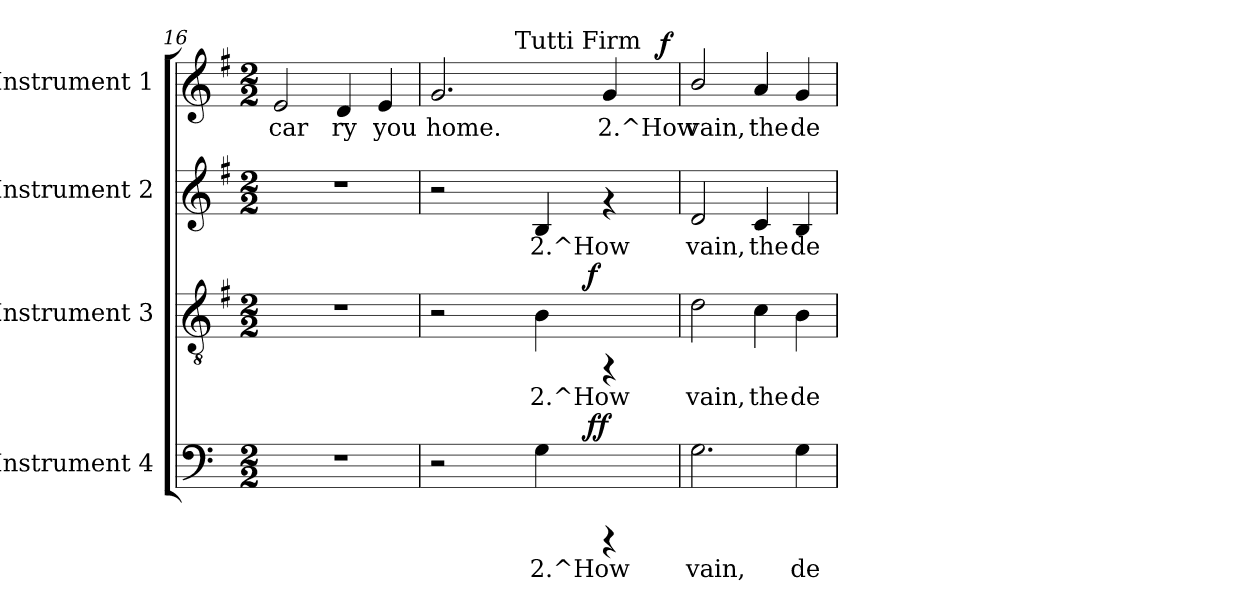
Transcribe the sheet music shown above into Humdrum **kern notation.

**kern	**text	**dynam	**kern	**text	**dynam	**kern	**text	**kern	**text	**dynam
*part4	*part4	*part4	*part3	*part3	*part3	*part2	*part2	*part1	*part1	*part1
*staff4	*staff4	*staff4	*staff3	*staff3	*staff3	*staff2	*staff2	*staff1	*staff1	*staff1
*I"Instrument 4	*	*	*I"Instrument 3	*	*	*I"Instrument 2	*	*I"Instrument 1	*	*
*clefF4	*	*	*clefGv2	*	*	*clefG2	*	*clefG2	*	*
*	*	*	*ITrd-3c-5	*	*	*ITrd-3c-5	*	*ITrd-3c-5	*	*
*k[]	*	*	*k[]	*	*	*k[]	*	*k[]	*	*
*C:	*	*	*C:	*	*	*C:	*	*C:	*	*
*M2/2	*	*	*M2/2	*	*	*M2/2	*	*M2/2	*	*
=16	=16	=16	=16	=16	=16	=16	=16	=16	=16	=16
!	!	!	!	!	!	!	!	!	!LO:LY:b	!
1r	.	.	1r	.	.	1r	.	2a/	car	.
!	!	!	!	!	!	!	!	!	!LO:LY:b	!
.	.	.	.	.	.	.	.	4g/	ry	.
!	!	!	!	!	!	!	!	!	!LO:LY:b	!
.	.	.	.	.	.	.	.	4a/	you	.
=17	=17	=17	=17	=17	=17	=17	=17	=17	=17	=17
!	!	!	!	!	!	!	!	!	!LO:LY:b	!
*^	*	*	*^	*	*	*	*	*^	*	*
*	*	*	*	*	*	*	*	*	*	*	*^	*	*
2r	2ryy	.	.	2r	2ryy	.	.	2r	.	2.cc/	2ryy	4ryy	home.	.
.	.	.	.	.	.	.	.	.	.	.	.	8ryy	.	.
.	.	.	.	.	.	.	.	.	.	.	.	32.ryy	.	.
!	!	!	!	!	!	!	!	!	!	!	!	!LO:TX:a:t=Tutti Firm	!	!
.	.	.	.	.	.	.	.	.	.	.	.	2ryy	.	.
!	!	!LO:LY:b:rj	!	!	!	!LO:LY:b:rj	!	!	!LO:LY:b:rj	!	!	!	!	!
4G\	8ryy	2.^How	.	4e\	8ryy	2.^How	.	4e/	2.^How	.	4ryy	.	.	.
.	16ryy	.	.	.	16ryy	.	.	.	.	.	.	.	.	.
.	64ryy	.	.	.	64ryy	.	.	.	.	.	.	.	.	.
!	!	!	!LO:DY:a	!	!	!	!	!	!	!	!	!	!	!
!	!	!	!LO:DY:n=1:b	!	!	!	!LO:DY:a	!	!	!	!	!	!	!
.	4ryy	.	f f	.	4ryy	.	f	.	.	.	.	.	.	.
!	!	!	!	!	!	!	!	!	!	!	!	!	!LO:LY:b	!
4rCCC	.	.	.	4rFF	.	.	.	4rf	.	4cc/	8ryy	.	2.^How	.
.	.	.	.	.	.	.	.	.	.	.	16ryy	.	.	.
.	.	.	.	.	.	.	.	.	.	.	.	16ryy	.	.
.	.	.	.	.	.	.	.	.	.	.	64ryy	.	.	.
!	!	!	!	!	!	!	!	!	!	!	!	!	!	!LO:DY:b
.	32.ryy	.	.	.	32.ryy	.	.	.	.	.	32.ryy	.	.	f
.	.	.	.	.	.	.	.	.	.	.	.	64ryy	.	.
=18	=18	=18	=18	=18	=18	=18	=18	=18	=18	=18	=18	=18	=18	=18
!	!	!LO:LY:b:rj	!	!	!	!LO:LY:b:rj	!	!	!LO:LY:b:rj	!	!	!	!LO:LY:b	!
*v	*v	*	*	*	*	*	*	*	*	*v	*v	*v	*	*
*	*	*	*v	*v	*	*	*	*	*	*	*
2.G\	vain,	.	2g\	vain,	.	2g/	vain,	2ee/	vain,	.
!	!	!	!	!LO:LY:b:rj	!	!	!LO:LY:b:rj	!	!LO:LY:b	!
.	.	.	4f\	the	.	4f/	the	4dd/	the	.
!	!LO:LY:b:rj	!	!	!LO:LY:b:rj	!	!	!LO:LY:b:rj	!	!LO:LY:b	!
4G\	de-	.	4e\	de	.	4e/	de-	4cc/	de	.
=	=	=	=	=	=	=	=	=	=	=
*-	*-	*-	*-	*-	*-	*-	*-	*-	*-	*-
